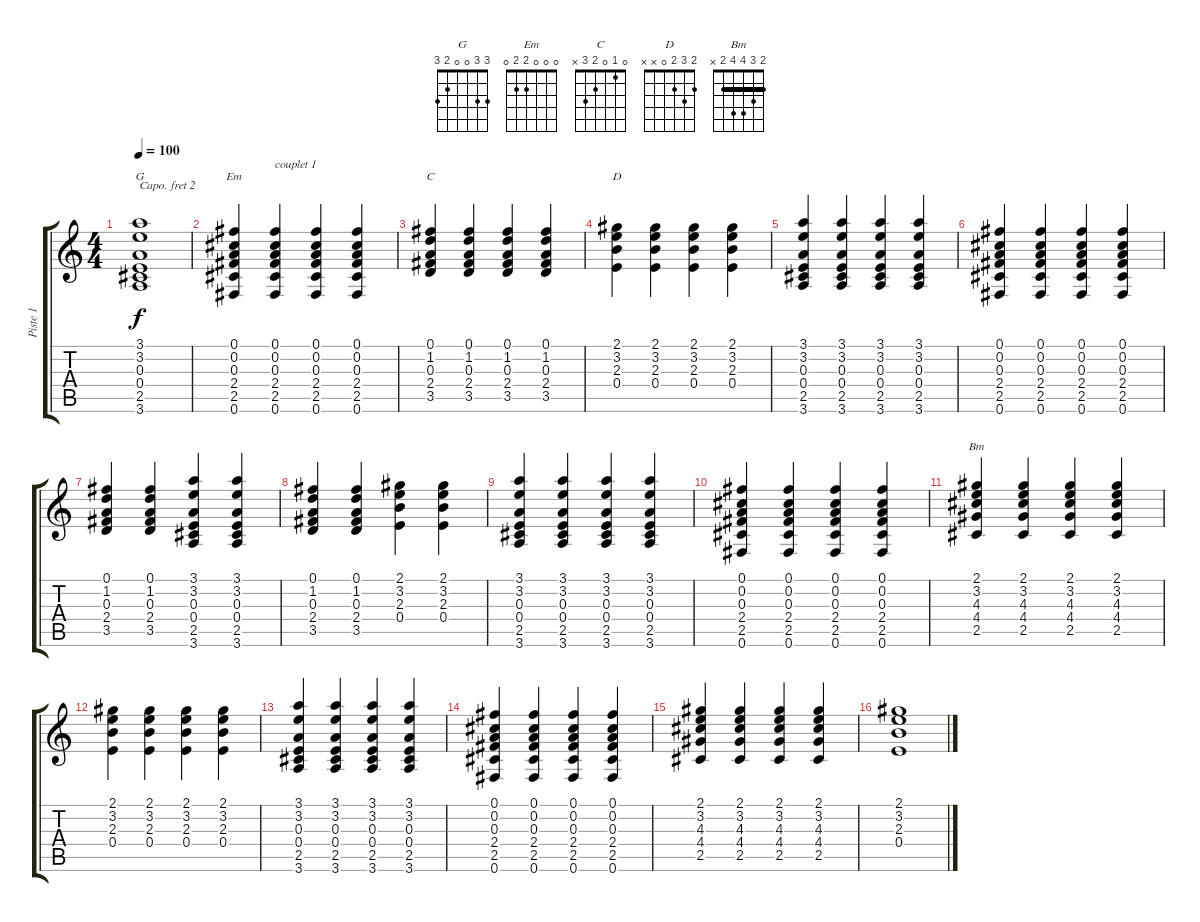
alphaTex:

\track ("Piste 1" "Piste 1") {instrument acousticguitarnylon}
\staff {score tabs}
\capo 2
\tuning (E4 B3 G3 D3 A2 E2) {hide}
\chord ("G" 3 3 0 0 2 3)
\chord ("Em" 0 0 0 2 2 0)
\chord ("C" 0 1 0 2 3 x)
\chord ("D" 2 3 2 0 x x)
\chord ("Bm" 2 3 4 4 2 x) {barre 2}
\ts (4 4)
\tempo 100
\clef g2
\ks c
(3.1 3.2 0.3 0.4 2.5 3.6).1{ch "G" dy f instrument acousticguitarnylon} |
(0.1 0.2 0.3 2.4 2.5 0.6).4{ch "Em"} (0.1 0.2 0.3 2.4 2.5 0.6).4{txt "couplet 1"} (0.1 0.2 0.3 2.4 2.5 0.6).4 (0.1 0.2 0.3 2.4 2.5 0.6).4 |
(0.1 1.2 0.3 2.4 3.5).4{ch "C"} (0.1 1.2 0.3 2.4 3.5).4 (0.1 1.2 0.3 2.4 3.5).4 (0.1 1.2 0.3 2.4 3.5).4 |
(2.1 3.2 2.3 0.4).4{ch "D"} (2.1 3.2 2.3 0.4).4 (2.1 3.2 2.3 0.4).4 (2.1 3.2 2.3 0.4).4 |
(3.1 3.2 0.3 0.4 2.5 3.6).4 (3.1 3.2 0.3 0.4 2.5 3.6).4 (3.1 3.2 0.3 0.4 2.5 3.6).4 (3.1 3.2 0.3 0.4 2.5 3.6).4 |
(0.1 0.2 0.3 2.4 2.5 0.6).4 (0.1 0.2 0.3 2.4 2.5 0.6).4 (0.1 0.2 0.3 2.4 2.5 0.6).4 (0.1 0.2 0.3 2.4 2.5 0.6).4 |
(0.1 1.2 0.3 2.4 3.5).4 (0.1 1.2 0.3 2.4 3.5).4 (3.1 3.2 0.3 0.4 2.5 3.6).4 (3.1 3.2 0.3 0.4 2.5 3.6).4 |
(0.1 1.2 0.3 2.4 3.5).4 (0.1 1.2 0.3 2.4 3.5).4 (2.1 3.2 2.3 0.4).4 (2.1 3.2 2.3 0.4).4 |
(3.1 3.2 0.3 0.4 2.5 3.6).4 (3.1 3.2 0.3 0.4 2.5 3.6).4 (3.1 3.2 0.3 0.4 2.5 3.6).4 (3.1 3.2 0.3 0.4 2.5 3.6).4 |
(0.1 0.2 0.3 2.4 2.5 0.6).4 (0.1 0.2 0.3 2.4 2.5 0.6).4 (0.1 0.2 0.3 2.4 2.5 0.6).4 (0.1 0.2 0.3 2.4 2.5 0.6).4 |
(2.1 3.2 4.3 4.4 2.5).4{ch "Bm"} (2.1 3.2 4.3 4.4 2.5).4 (2.1 3.2 4.3 4.4 2.5).4 (2.1 3.2 4.3 4.4 2.5).4 |
(2.1 3.2 2.3 0.4).4 (2.1 3.2 2.3 0.4).4 (2.1 3.2 2.3 0.4).4 (2.1 3.2 2.3 0.4).4 |
(3.1 3.2 0.3 0.4 2.5 3.6).4 (3.1 3.2 0.3 0.4 2.5 3.6).4 (3.1 3.2 0.3 0.4 2.5 3.6).4 (3.1 3.2 0.3 0.4 2.5 3.6).4 |
(0.1 0.2 0.3 2.4 2.5 0.6).4 (0.1 0.2 0.3 2.4 2.5 0.6).4 (0.1 0.2 0.3 2.4 2.5 0.6).4 (0.1 0.2 0.3 2.4 2.5 0.6).4 |
(2.1 3.2 4.3 4.4 2.5).4 (2.1 3.2 4.3 4.4 2.5).4 (2.1 3.2 4.3 4.4 2.5).4 (2.1 3.2 4.3 4.4 2.5).4 |
(2.1 3.2 2.3 0.4).1
